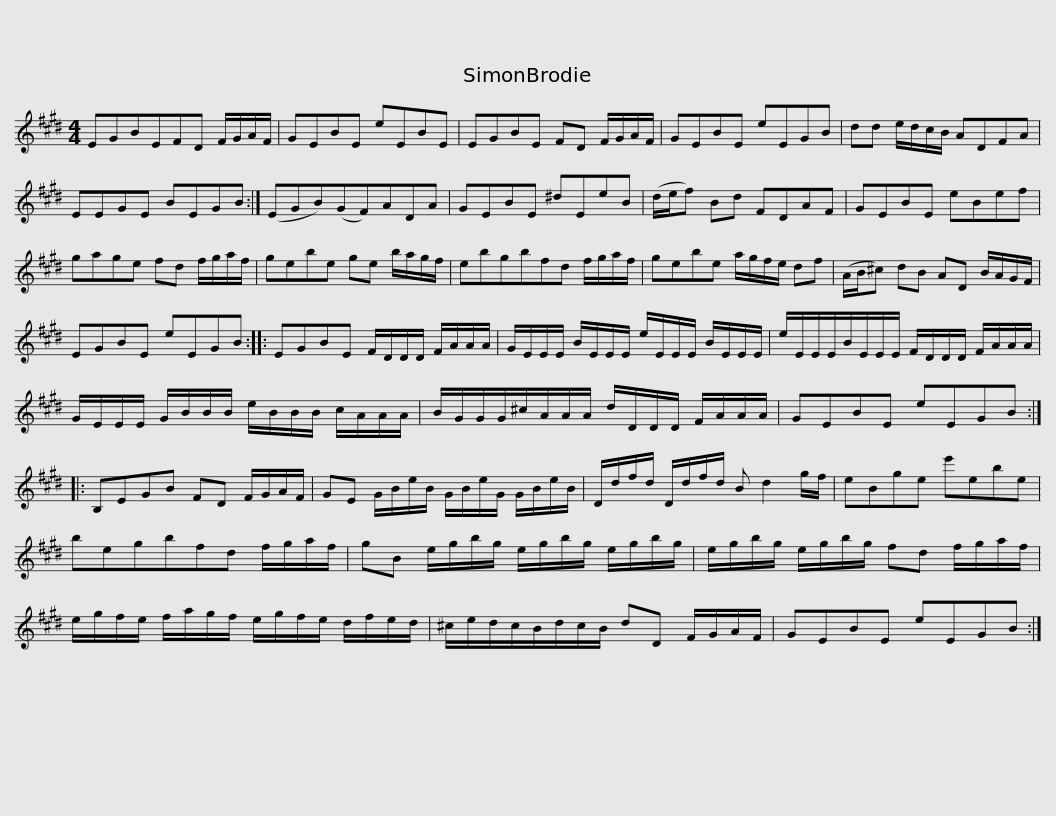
X:1
L:1/8
M:4/4
I:linebreak $
K:E
V:1 treble
V:1
 EGBEFD F/G/A/F/ | GEBE eEBE | EGBE FD F/G/A/F/ | GEBE eEGB |$ dd e/d/c/B/ ADFA | %5
 EEGE BEGB :| (EGB)(GF)ADA | GEBE ^dEeB | (d/e/f) Bd FDAF |$ GEBE eBef | %10
 gage fd f/g/a/f/ | gebe ge b/a/g/f/ | ebgbfd f/g/a/f/ |$ gebe a/g/f/e/ df | (A/B/^c) dB AD B/A/G/F/ | %15
 EGBE eEGB :: EGBE F/D/D/D/ F/A/A/A/ |$ G/E/E/E/ B/E/E/E/ e/E/E/E/ B/E/E/E/ | e/E/E/E/B/E/E/E/ F/D/D/D/ F/A/A/A/ | G/E/E/E/ G/B/B/B/ e/B/B/B/ c/A/A/A/ |$ %20
 B/G/G/G/^c/A/A/A/ d/D/D/D/ F/A/A/A/ | GEBE eEGB :: B,EGB FD F/G/A/F/ |$ GE G/B/e/B/ G/B/e/G/ G/B/e/B/ | D/d/f/d/ D/d/f/d/ B d2 g/f/ | %25
 eBge e'ebe | begbfd f/g/a/f/ |$ gB e/g/b/g/ e/g/b/g/ e/g/b/g/ | e/g/b/g/ e/g/b/g/ fd f/g/a/f/ | e/g/f/e/ f/a/g/f/ e/g/f/e/ d/f/e/d/ |$ %30
 ^c/e/d/c/B/d/c/B/ dD F/G/A/F/ | GEBE eEGB :| %32
